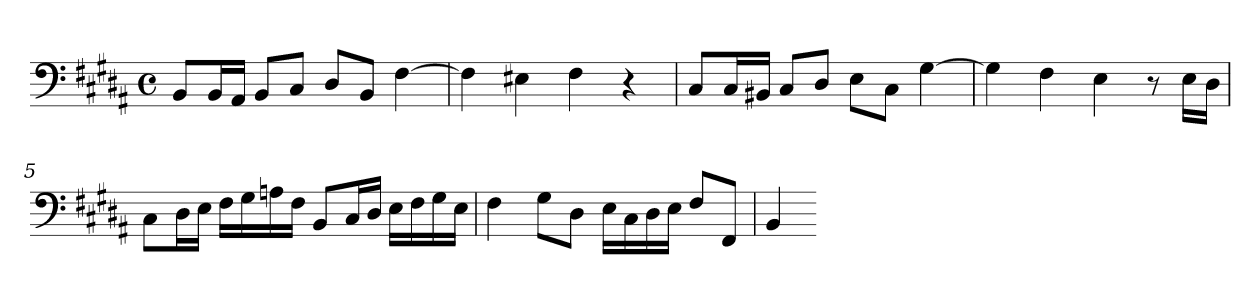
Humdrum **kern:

**kern
*part1
*staff1
*clefF4
*k[f#c#g#d#a#]
*M4/4
*met(c)
=1
8BBL
16BBL
16AA#JJ
8BBL
8C#J
8D#L
8BBJ
[4F#
=2
4F#]
4E#X
4F#
4r
=3
8C#L
16C#L
16BB#XJJ
8C#L
8D#J
8EL
8C#J
[4G#
=4
4G#]
4F#
4E
8r
16ELL
16D#JJ
=5
8C#L
16D#L
16EJJ
16F#LL
16G#
16An
16F#JJ
8BBL
16C#L
16D#JJ
16ELL
16F#
16G#
16EJJ
=6
4F#
8G#L
8D#J
16ELL
16C#
16D#
16EJJ
8F#L
8FF#J
=7
4BB
=-
*-
